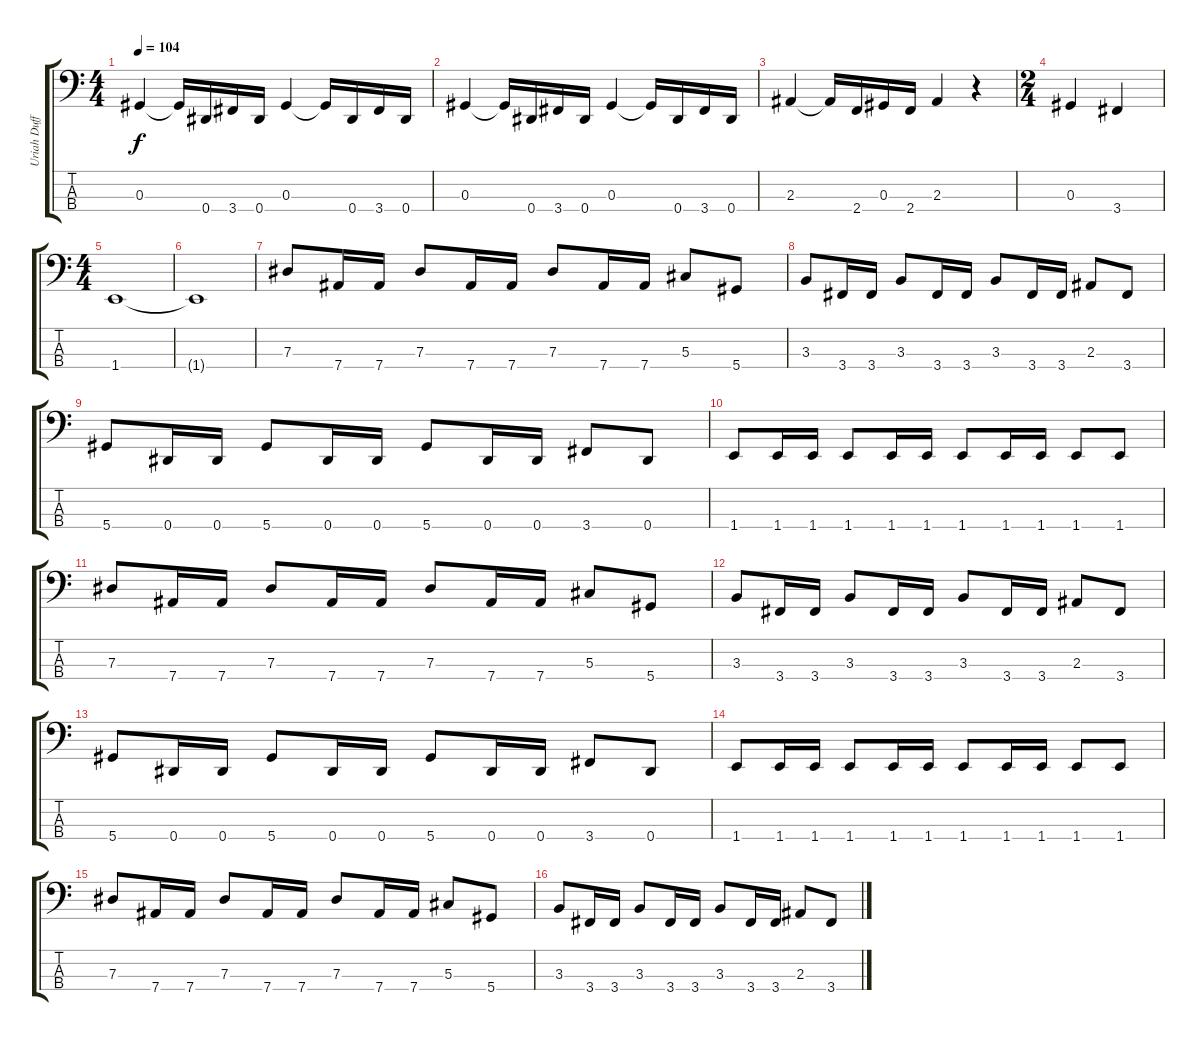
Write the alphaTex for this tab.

\track ("Uriah Duffy" "Uriah Duff") {instrument electricbassfinger}
\staff {score tabs}
\tuning (Gb2 Db2 Ab1 Eb1) {hide}
\ts (4 4)
\tempo 104
\clef f4
\ks c
0.3.4{dy f} 0.3{t}.16 0.4.16 3.4.16 0.4.16 0.3.4 0.3{t}.16 0.4.16 3.4.16 0.4.16 |
0.3.4 0.3{t}.16 0.4.16 3.4.16 0.4.16 0.3.4 0.3{t}.16 0.4.16 3.4.16 0.4.16 |
2.3.4 2.3{t}.16 2.4.16 0.3.16 2.4.16 2.3.4 r.4 |
\ts (2 4)
0.3.4 3.4.4 |
\ts (4 4)
1.4.1 |
1.4{t}.1 |
7.3.8 7.4.16 7.4.16 7.3.8 7.4.16 7.4.16 7.3.8 7.4.16 7.4.16 5.3.8 5.4.8 |
3.3.8 3.4.16 3.4.16 3.3.8 3.4.16 3.4.16 3.3.8 3.4.16 3.4.16 2.3.8 3.4.8 |
5.4.8 0.4.16 0.4.16 5.4.8 0.4.16 0.4.16 5.4.8 0.4.16 0.4.16 3.4.8 0.4.8 |
1.4.8 1.4.16 1.4.16 1.4.8 1.4.16 1.4.16 1.4.8 1.4.16 1.4.16 1.4.8 1.4.8 |
7.3.8 7.4.16 7.4.16 7.3.8 7.4.16 7.4.16 7.3.8 7.4.16 7.4.16 5.3.8 5.4.8 |
3.3.8 3.4.16 3.4.16 3.3.8 3.4.16 3.4.16 3.3.8 3.4.16 3.4.16 2.3.8 3.4.8 |
5.4.8 0.4.16 0.4.16 5.4.8 0.4.16 0.4.16 5.4.8 0.4.16 0.4.16 3.4.8 0.4.8 |
1.4.8 1.4.16 1.4.16 1.4.8 1.4.16 1.4.16 1.4.8 1.4.16 1.4.16 1.4.8 1.4.8 |
7.3.8 7.4.16 7.4.16 7.3.8 7.4.16 7.4.16 7.3.8 7.4.16 7.4.16 5.3.8 5.4.8 |
3.3.8 3.4.16 3.4.16 3.3.8 3.4.16 3.4.16 3.3.8 3.4.16 3.4.16 2.3.8 3.4.8
